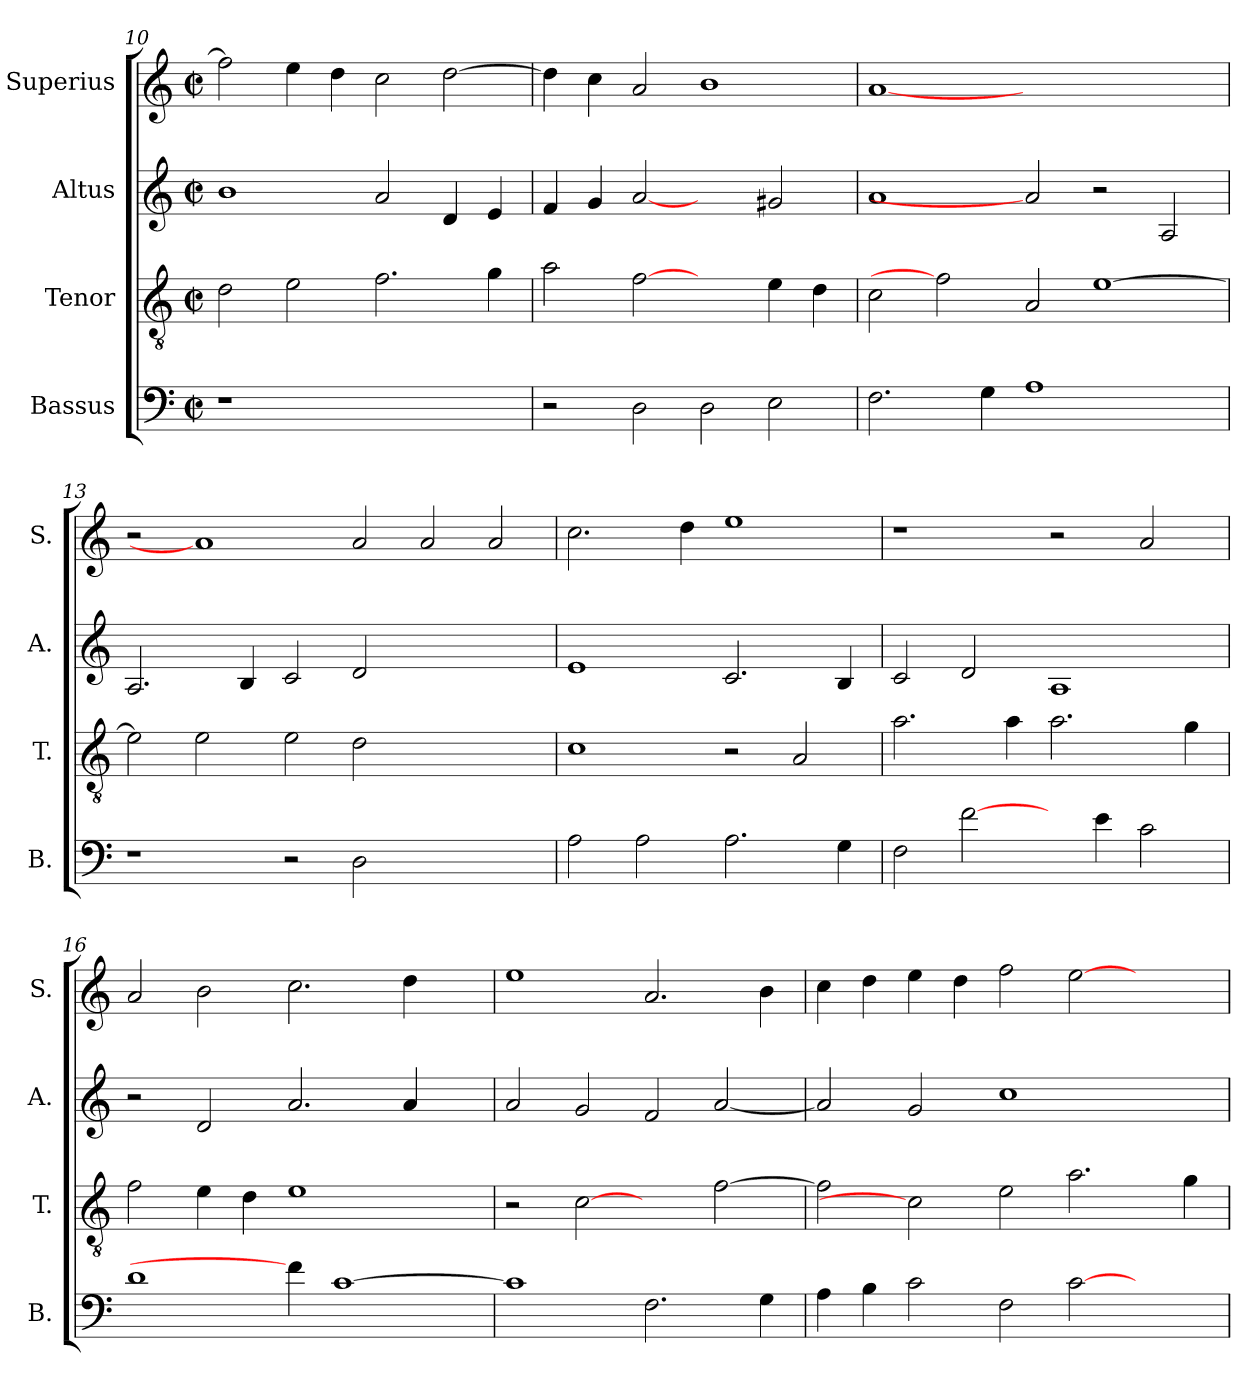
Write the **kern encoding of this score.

**kern	**kern	**kern	**kern
*part4	*part3	*part2	*part1
*staff4	*staff3	*staff2	*staff1
*I"Bassus	*I"Tenor	*I"Altus	*I"Superius
*I'B.	*I'T.	*I'A.	*I'S.
!!LO:PB:g=z
*clefF4	*clefGv2	*clefG2	*clefG2
*	*ITrd7c12	*	*
*k[]	*k[]	*k[]	*k[]
*C:	*C:	*C:	*C:
*M2/2	*M2/2	*M2/2	*M2/2
*met(c|)	*met(c|)	*met(c|)	*met(c|)
=10	=10	=10	=10
!LO:N:vis=1	!	!	!
1r	2Di\	1bi	2ffi\]
.	2Ei\	.	4eei\
.	.	.	4ddi\
1ryy	2.Fi\	2ai/	2cci\
.	.	4di/	[>2ddi\
.	4Gi\	4ei/	.
=11	=11	=11	=11
2r	2Ai\	4fi/	4ddi\]
.	.	4gi/	4cci\
2Di\	[2Fi	[2ai	2ai/
2Di\	2ryy	2ryy	1bi
2Ei\	4Ei\	2g#Xi/	.
.	4Di\	.	.
=12	=12	=12	=12
2.Fi\	2Ci\	1ai	[1ai
.	2Fi]	.	.
4Gi\	.	.	.
1Ai	2AAi/	2ai]	1.ryy
.	[>1Ei	2r	.
2ryy	.	2Ai/	.
=13	=13	=13	=13
1r	2Ei\]	2.Ai/	2r
.	2Ei\	.	1ai]
.	.	4Bi/	.
2r	2Ei\	2ci/	.
2Di\	2Di\	2di/	2ai/
1ryy	1ryy	1ryy	2ai/
.	.	.	2ai/
=14	=14	=14	=14
2Ai\	1Ci	1ei	2.cci\
2Ai\	.	.	.
.	.	.	4ddi\
2.Ai\	2r	2.ci/	1eei
.	2AAi/	.	.
4Gi\	.	4Bi/	.
!!LO:LB:g=z
=15	=15	=15	=15
2Fi\	2.Ai\	2ci/	1r
[2fi\	.	2di/	.
.	4Ai\	.	.
4ryy	2.Ai\	1Ai	2r
4ei\	.	.	.
2ci\	.	.	2ai/
.	4Gi\	.	.
=16	=16	=16	=16
1di	2Fi\	2r	2ai/
.	4Ei\	2di/	2bi\
.	4Di\	.	.
4fi\]	1Ei	2.ai/	2.cci\
[>1ci	.	.	.
.	.	4ai/	4ddi\
.	4ryy	4ryy	4ryy
=17	=17	=17	=17
1ci]	2r	2ai/	1eei
.	[2Ci	2gi/	.
2.Fi\	2ryy	2fi/	2.ai/
.	[>2Fi\	[<2ai/	.
4Gi\	.	.	4bi\
=18	=18	=18	=18
4Ai\	2Fi\]	2ai/]	4cci\
4Bi\	.	.	4ddi\
2ci\	2Ci]	2gi/	4eei\
.	.	.	4ddi\
2Fi\	2Ei\	1cci	2ffi\
[>2ci\	2.Ai\	.	[>2eei\
2ryy	.	2ryy	2ryy
.	4Gi\	.	.
=	=	=	=
*-	*-	*-	*-
